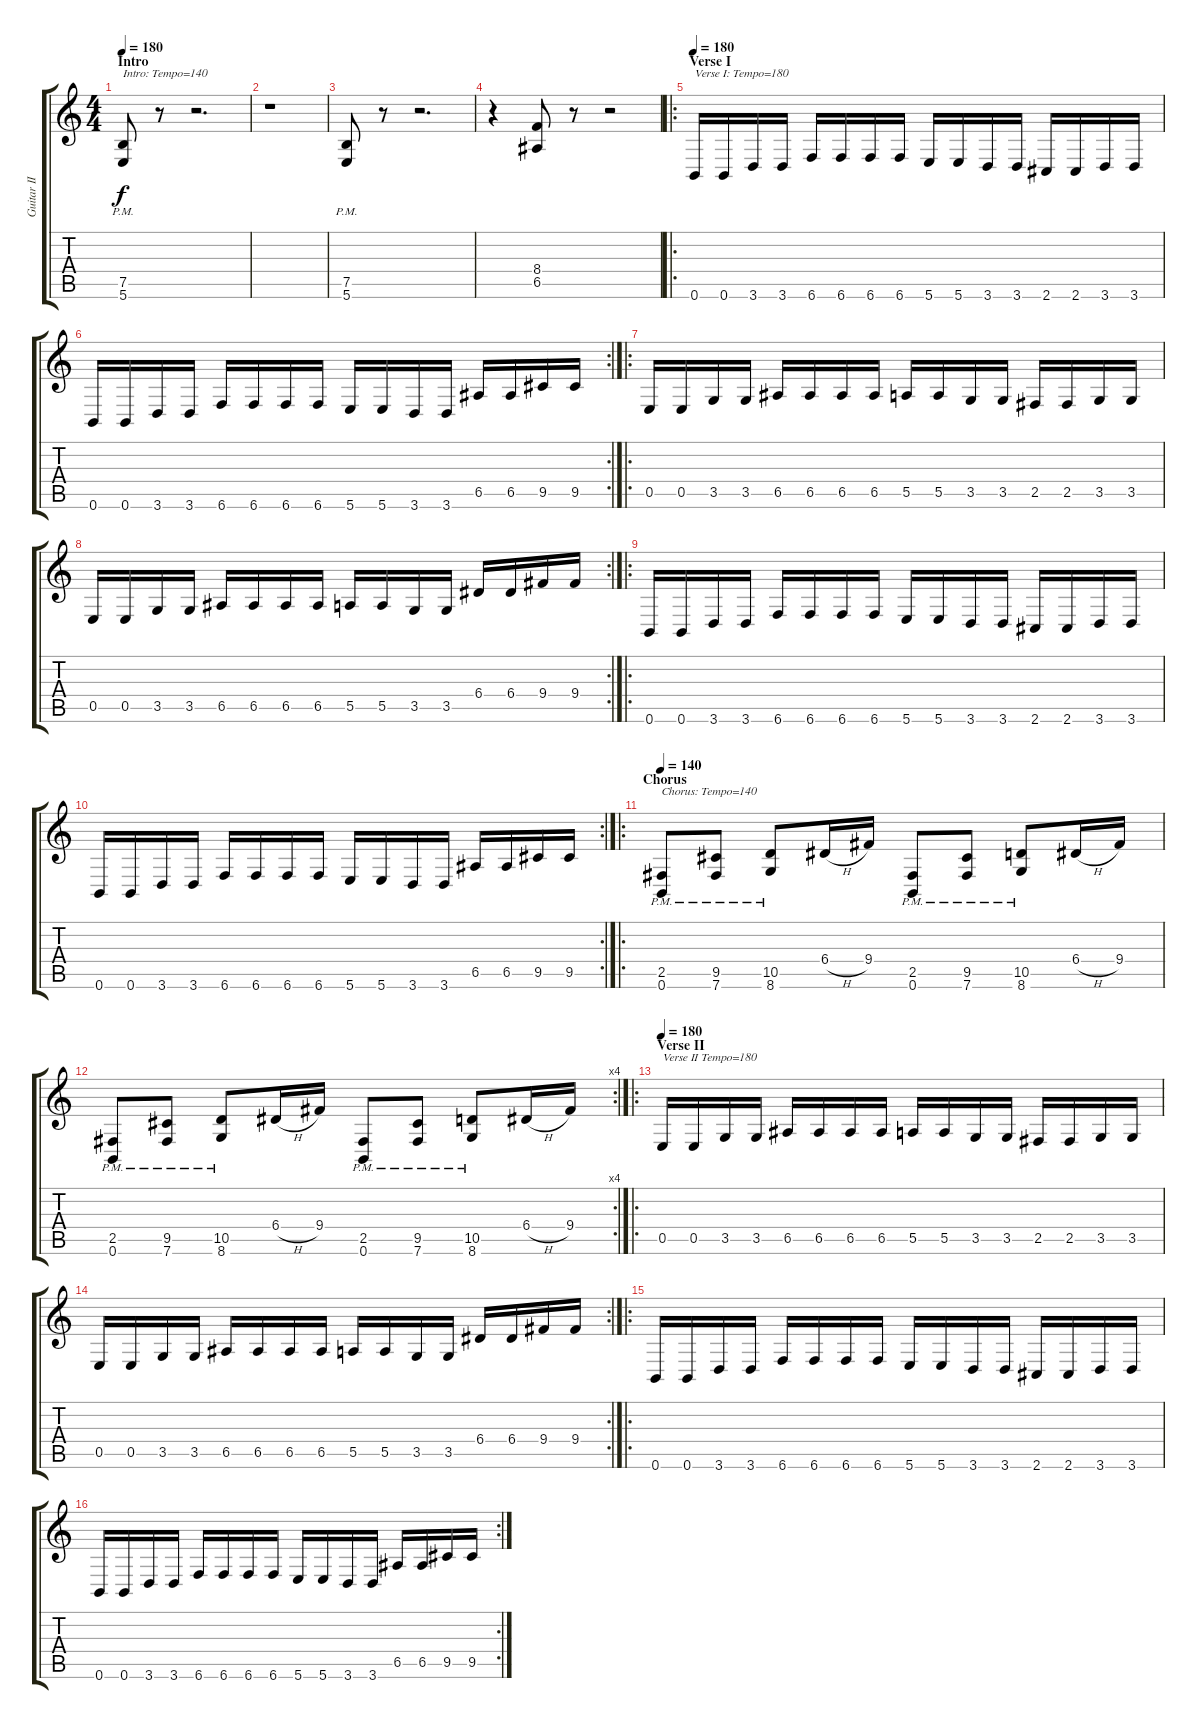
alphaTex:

\track ("Guitar II [Alex Auburn]" "Guitar II ") {instrument distortionguitar}
\staff {score tabs}
\tuning (B3 Gb3 D3 A2 E2 B1) {hide}
\ts (4 4)
\section ("" "Intro")
\tempo 180
\tempo 140
\tempo 180
\clef g2
\ks c
(7.5{pm} 5.6).8{txt "Intro: Tempo=140" dy f instrument distortionguitar} r.8 r.2{d} |
r.1 |
(7.5{pm} 5.6).8 r.8 r.2{d} |
r.4 (8.4 6.5).8 r.8 r.2 |
\ro
\section ("" "Verse I")
\tempo 180
0.6.16{txt "Verse I: Tempo=180"} 0.6.16 3.6.16 3.6.16 6.6.16 6.6.16 6.6.16 6.6.16 5.6.16 5.6.16 3.6.16 3.6.16 2.6.16 2.6.16 3.6.16 3.6.16 |
\rc 2
0.6.16 0.6.16 3.6.16 3.6.16 6.6.16 6.6.16 6.6.16 6.6.16 5.6.16 5.6.16 3.6.16 3.6.16 6.5.16 6.5.16 9.5.16 9.5.16 |
\ro
0.5.16 0.5.16 3.5.16 3.5.16 6.5.16 6.5.16 6.5.16 6.5.16 5.5.16 5.5.16 3.5.16 3.5.16 2.5.16 2.5.16 3.5.16 3.5.16 |
\rc 2
0.5.16 0.5.16 3.5.16 3.5.16 6.5.16 6.5.16 6.5.16 6.5.16 5.5.16 5.5.16 3.5.16 3.5.16 6.4.16 6.4.16 9.4.16 9.4.16 |
\ro
0.6.16 0.6.16 3.6.16 3.6.16 6.6.16 6.6.16 6.6.16 6.6.16 5.6.16 5.6.16 3.6.16 3.6.16 2.6.16 2.6.16 3.6.16 3.6.16 |
\rc 2
0.6.16 0.6.16 3.6.16 3.6.16 6.6.16 6.6.16 6.6.16 6.6.16 5.6.16 5.6.16 3.6.16 3.6.16 6.5.16 6.5.16 9.5.16 9.5.16 |
\ro
\section ("" "Chorus")
\tempo 140
(2.5{pm} 0.6{pm}).8{txt "Chorus: Tempo=140"} (9.5{pm} 7.6{pm}).8 (10.5{pm} 8.6{pm}).8 6.4{h}.16 9.4.16 (2.5{pm} 0.6{pm}).8 (9.5{pm} 7.6{pm}).8 (10.5{pm} 8.6{pm}).8 6.4{h}.16 9.4.16 |
\rc 4
(2.5{pm} 0.6{pm}).8 (9.5{pm} 7.6{pm}).8 (10.5{pm} 8.6{pm}).8 6.4{h}.16 9.4.16 (2.5{pm} 0.6{pm}).8 (9.5{pm} 7.6{pm}).8 (10.5{pm} 8.6{pm}).8 6.4{h}.16 9.4.16 |
\ro
\section ("" "Verse II")
\tempo 180
0.5.16{txt "Verse II Tempo=180"} 0.5.16 3.5.16 3.5.16 6.5.16 6.5.16 6.5.16 6.5.16 5.5.16 5.5.16 3.5.16 3.5.16 2.5.16 2.5.16 3.5.16 3.5.16 |
\rc 2
0.5.16 0.5.16 3.5.16 3.5.16 6.5.16 6.5.16 6.5.16 6.5.16 5.5.16 5.5.16 3.5.16 3.5.16 6.4.16 6.4.16 9.4.16 9.4.16 |
\ro
0.6.16 0.6.16 3.6.16 3.6.16 6.6.16 6.6.16 6.6.16 6.6.16 5.6.16 5.6.16 3.6.16 3.6.16 2.6.16 2.6.16 3.6.16 3.6.16 |
\rc 2
0.6.16 0.6.16 3.6.16 3.6.16 6.6.16 6.6.16 6.6.16 6.6.16 5.6.16 5.6.16 3.6.16 3.6.16 6.5.16 6.5.16 9.5.16 9.5.16
